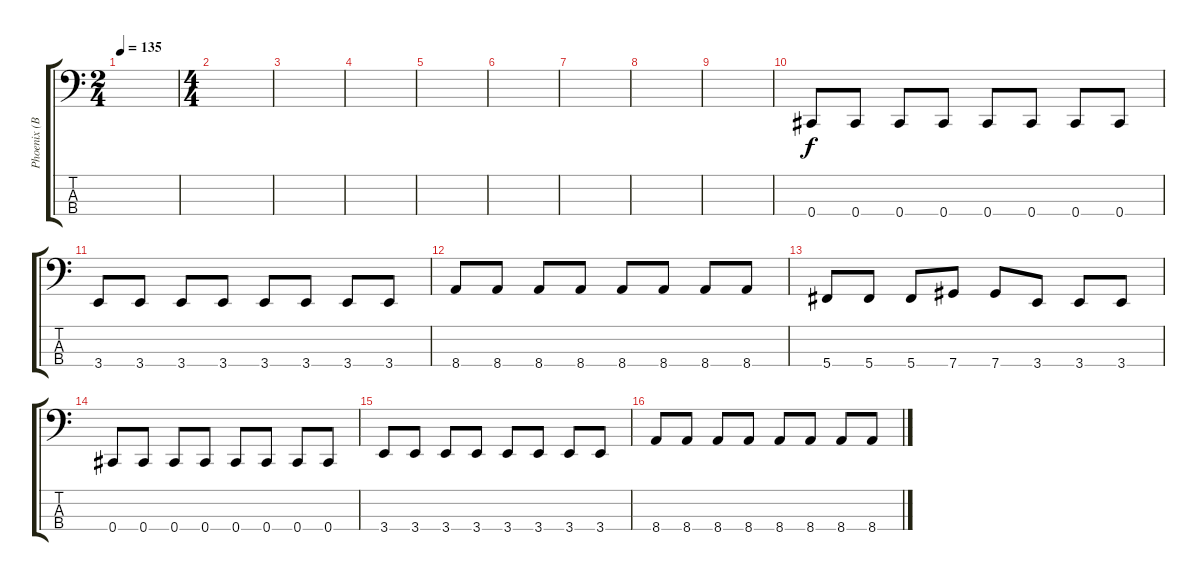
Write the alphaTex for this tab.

\track ("Phoenix (Bass)" "Phoenix (B") {instrument electricbassfinger}
\staff {score tabs}
\tuning (Gb2 Db2 Ab1 Db1) {hide}
\ts (2 4)
\tempo 135
\clef f4
\ks c
|
\ts (4 4)
|
|
|
|
|
|
|
|
0.4.8 0.4.8 0.4.8 0.4.8 0.4.8 0.4.8 0.4.8 0.4.8 |
3.4.8 3.4.8 3.4.8 3.4.8 3.4.8 3.4.8 3.4.8 3.4.8 |
8.4.8 8.4.8 8.4.8 8.4.8 8.4.8 8.4.8 8.4.8 8.4.8 |
5.4.8 5.4.8 5.4.8 7.4.8 7.4.8 3.4.8 3.4.8 3.4.8 |
0.4.8 0.4.8 0.4.8 0.4.8 0.4.8 0.4.8 0.4.8 0.4.8 |
3.4.8 3.4.8 3.4.8 3.4.8 3.4.8 3.4.8 3.4.8 3.4.8 |
8.4.8 8.4.8 8.4.8 8.4.8 8.4.8 8.4.8 8.4.8 8.4.8
